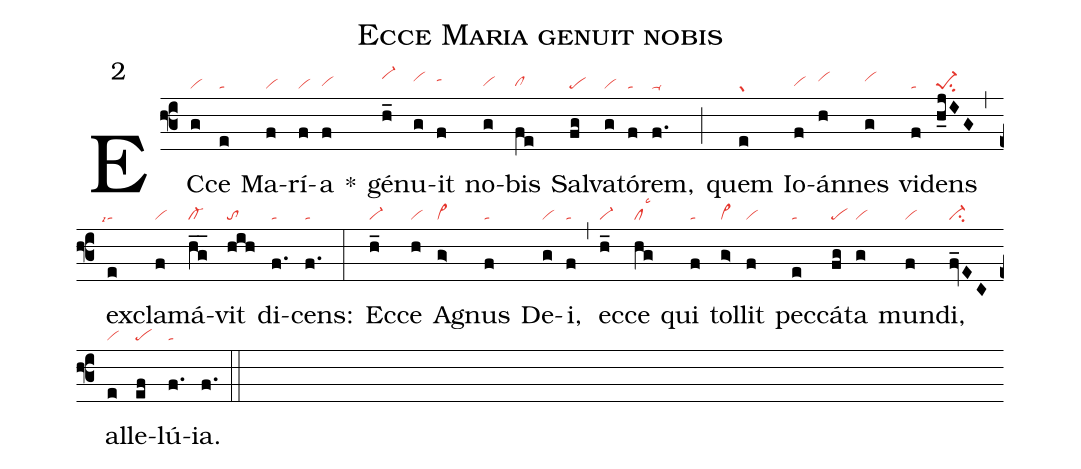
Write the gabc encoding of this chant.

name: Ecce Maria genuit nobis;
mode: 2;
nabc-lines: 1;
%%
(f3)
EC(g|vi)ce(e|ta) Ma(f|vi)rí(f|vi)a(f|vihg) *()
gé(h_|vi-hj)nu(g|vihi)it(f|tahi) no(g|vihg)bis(fe|clhg) Sal(fg|pe)va(g|vi)tó(f|ta)rem,(f.|ta-) (;)
quem(e|gr) Io(f|vihg)án(h|vihi)nes(g|vihi) vi(f|ta)dens(h_jIG|pe-1su2) (,)
ex(e|``talsi7)cla(f|vi)má(hg__|cl-)vit(hih|to) di(f.|ta)cens:(f.|ta) (:)
Ec(h_|vi-)ce(h|vi) A(g>|vi>)gnus(f|ta) De(g|vi)i,(f|ta) (,)
ec(h_|vi-)ce(hg|cllsc3) qui(f|ta) tol(g>|vi>)lit(f|vi) pec(e|ta)cá(fg|pe)ta(g|vi) mun(f|vi)di,(fv_EC|ci-) al(e|vi)le(ef|pe)lú(f.|ta)ia.(f.) (::)
